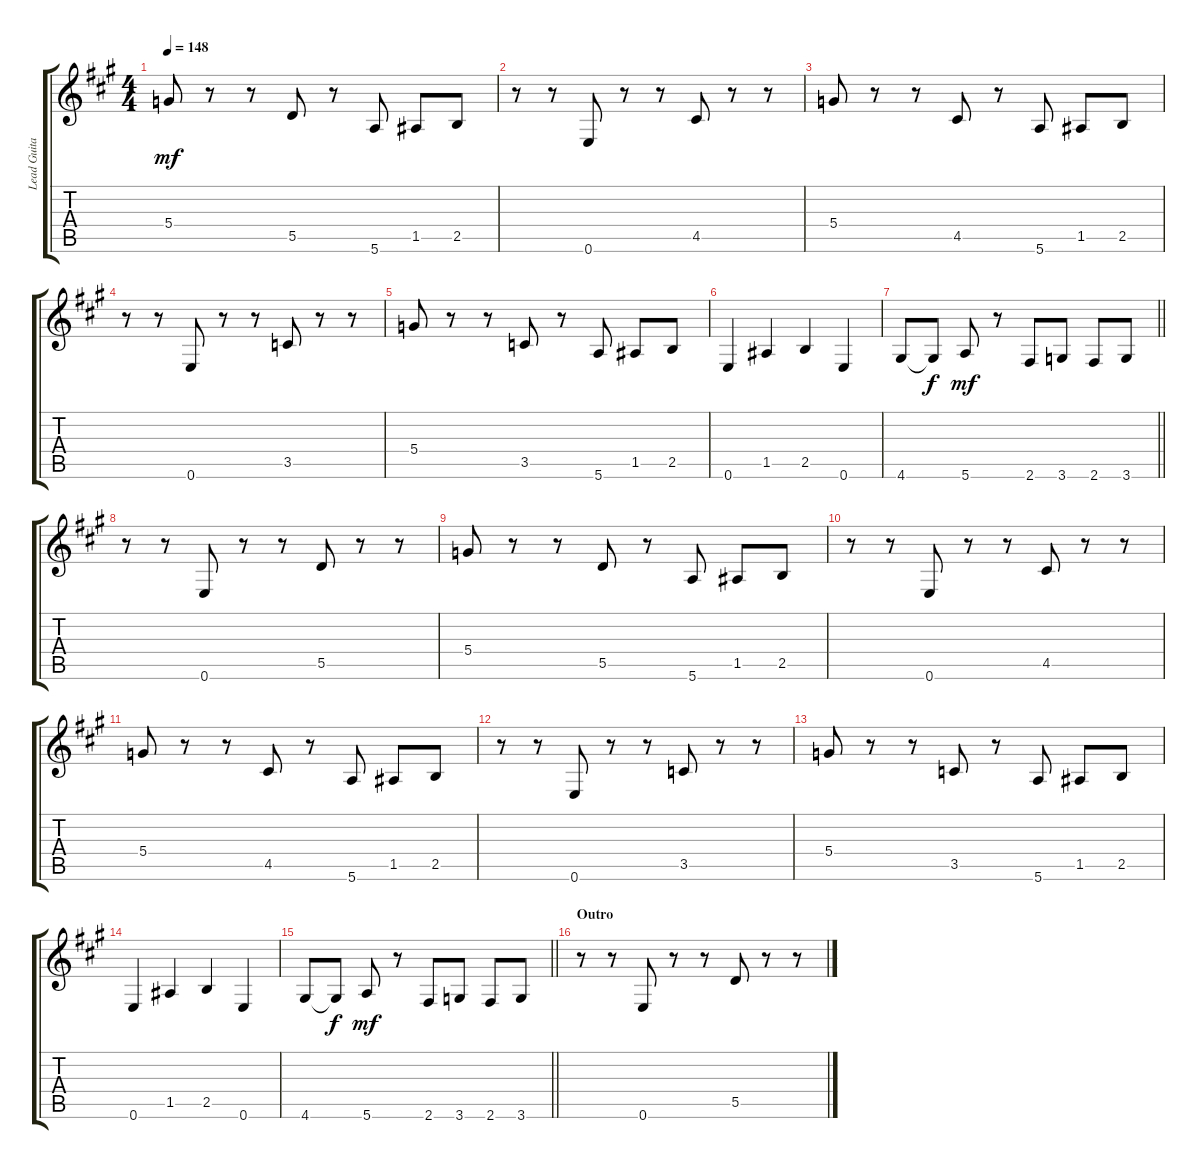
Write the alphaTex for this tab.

\track ("Lead Guitar clean" "Lead Guita") {instrument electricguitarclean}
\staff {score tabs}
\tuning (E4 B3 G3 D3 A2 E2) {hide}
\ts (4 4)
\tempo 148
\clef g2
\ks a
5.4.8{dy mf} r.8 r.8 5.5.8 r.8 5.6.8 1.5.8 2.5.8 |
r.8 r.8 0.6.8 r.8 r.8 4.5.8 r.8 r.8 |
5.4.8 r.8 r.8 4.5.8 r.8 5.6.8 1.5.8 2.5.8 |
r.8 r.8 0.6.8 r.8 r.8 3.5.8 r.8 r.8 |
5.4.8 r.8 r.8 3.5.8 r.8 5.6.8 1.5.8 2.5.8 |
0.6.4 1.5.4 2.5.4 0.6.4 |
\barLineRight lightlight
4.6.8 4.6{t}.8{dy f} 5.6.8{dy mf} r.8 2.6.8 3.6.8 2.6.8 3.6.8 |
r.8 r.8 0.6.8 r.8 r.8 5.5.8 r.8 r.8 |
5.4.8 r.8 r.8 5.5.8 r.8 5.6.8 1.5.8 2.5.8 |
r.8 r.8 0.6.8 r.8 r.8 4.5.8 r.8 r.8 |
5.4.8 r.8 r.8 4.5.8 r.8 5.6.8 1.5.8 2.5.8 |
r.8 r.8 0.6.8 r.8 r.8 3.5.8 r.8 r.8 |
5.4.8 r.8 r.8 3.5.8 r.8 5.6.8 1.5.8 2.5.8 |
0.6.4 1.5.4 2.5.4 0.6.4 |
\barLineRight lightlight
4.6.8 4.6{t}.8{dy f} 5.6.8{dy mf} r.8 2.6.8 3.6.8 2.6.8 3.6.8 |
\section ("" "Outro")
r.8 r.8 0.6.8 r.8 r.8 5.5.8 r.8 r.8
